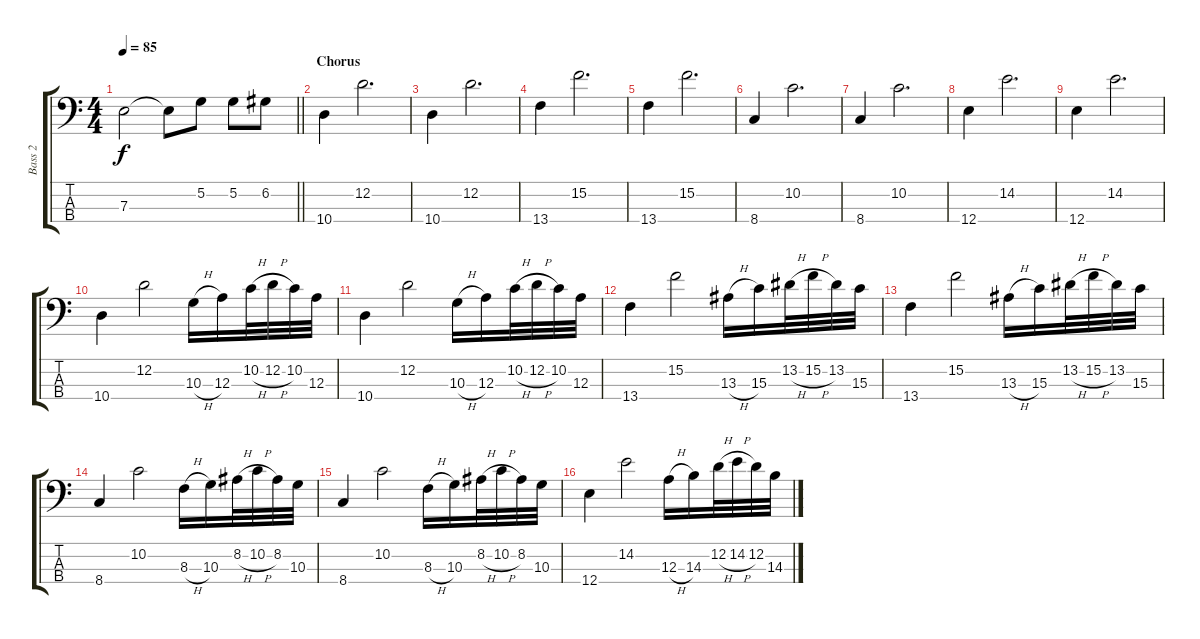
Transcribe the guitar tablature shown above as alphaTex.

\track ("Bass 2" "Bass 2") {instrument electricbassfinger}
\staff {score tabs}
\tuning (G2 D2 A1 E1) {hide}
\ts (4 4)
\tempo 85
\clef f4
\barLineRight lightlight
\ks c
7.3.2{dy f} 7.3{t}.8 5.2.8 5.2.8 6.2.8 |
\section ("" "Chorus")
10.4.4 12.2.2{d} |
10.4.4 12.2.2{d} |
13.4.4 15.2.2{d} |
13.4.4 15.2.2{d} |
8.4.4 10.2.2{d} |
8.4.4 10.2.2{d} |
12.4.4 14.2.2{d} |
12.4.4 14.2.2{d} |
10.4.4 12.2.2 10.3{h}.16 12.3.16 10.2{h}.32 12.2{h}.32 10.2.32 12.3.32 |
10.4.4 12.2.2 10.3{h}.16 12.3.16 10.2{h}.32 12.2{h}.32 10.2.32 12.3.32 |
13.4.4 15.2.2 13.3{h}.16 15.3.16 13.2{h}.32 15.2{h}.32 13.2.32 15.3.32 |
13.4.4 15.2.2 13.3{h}.16 15.3.16 13.2{h}.32 15.2{h}.32 13.2.32 15.3.32 |
8.4.4 10.2.2 8.3{h}.16 10.3.16 8.2{h}.32 10.2{h}.32 8.2.32 10.3.32 |
8.4.4 10.2.2 8.3{h}.16 10.3.16 8.2{h}.32 10.2{h}.32 8.2.32 10.3.32 |
12.4.4 14.2.2 12.3{h}.16 14.3.16 12.2{h}.32 14.2{h}.32 12.2.32 14.3.32
